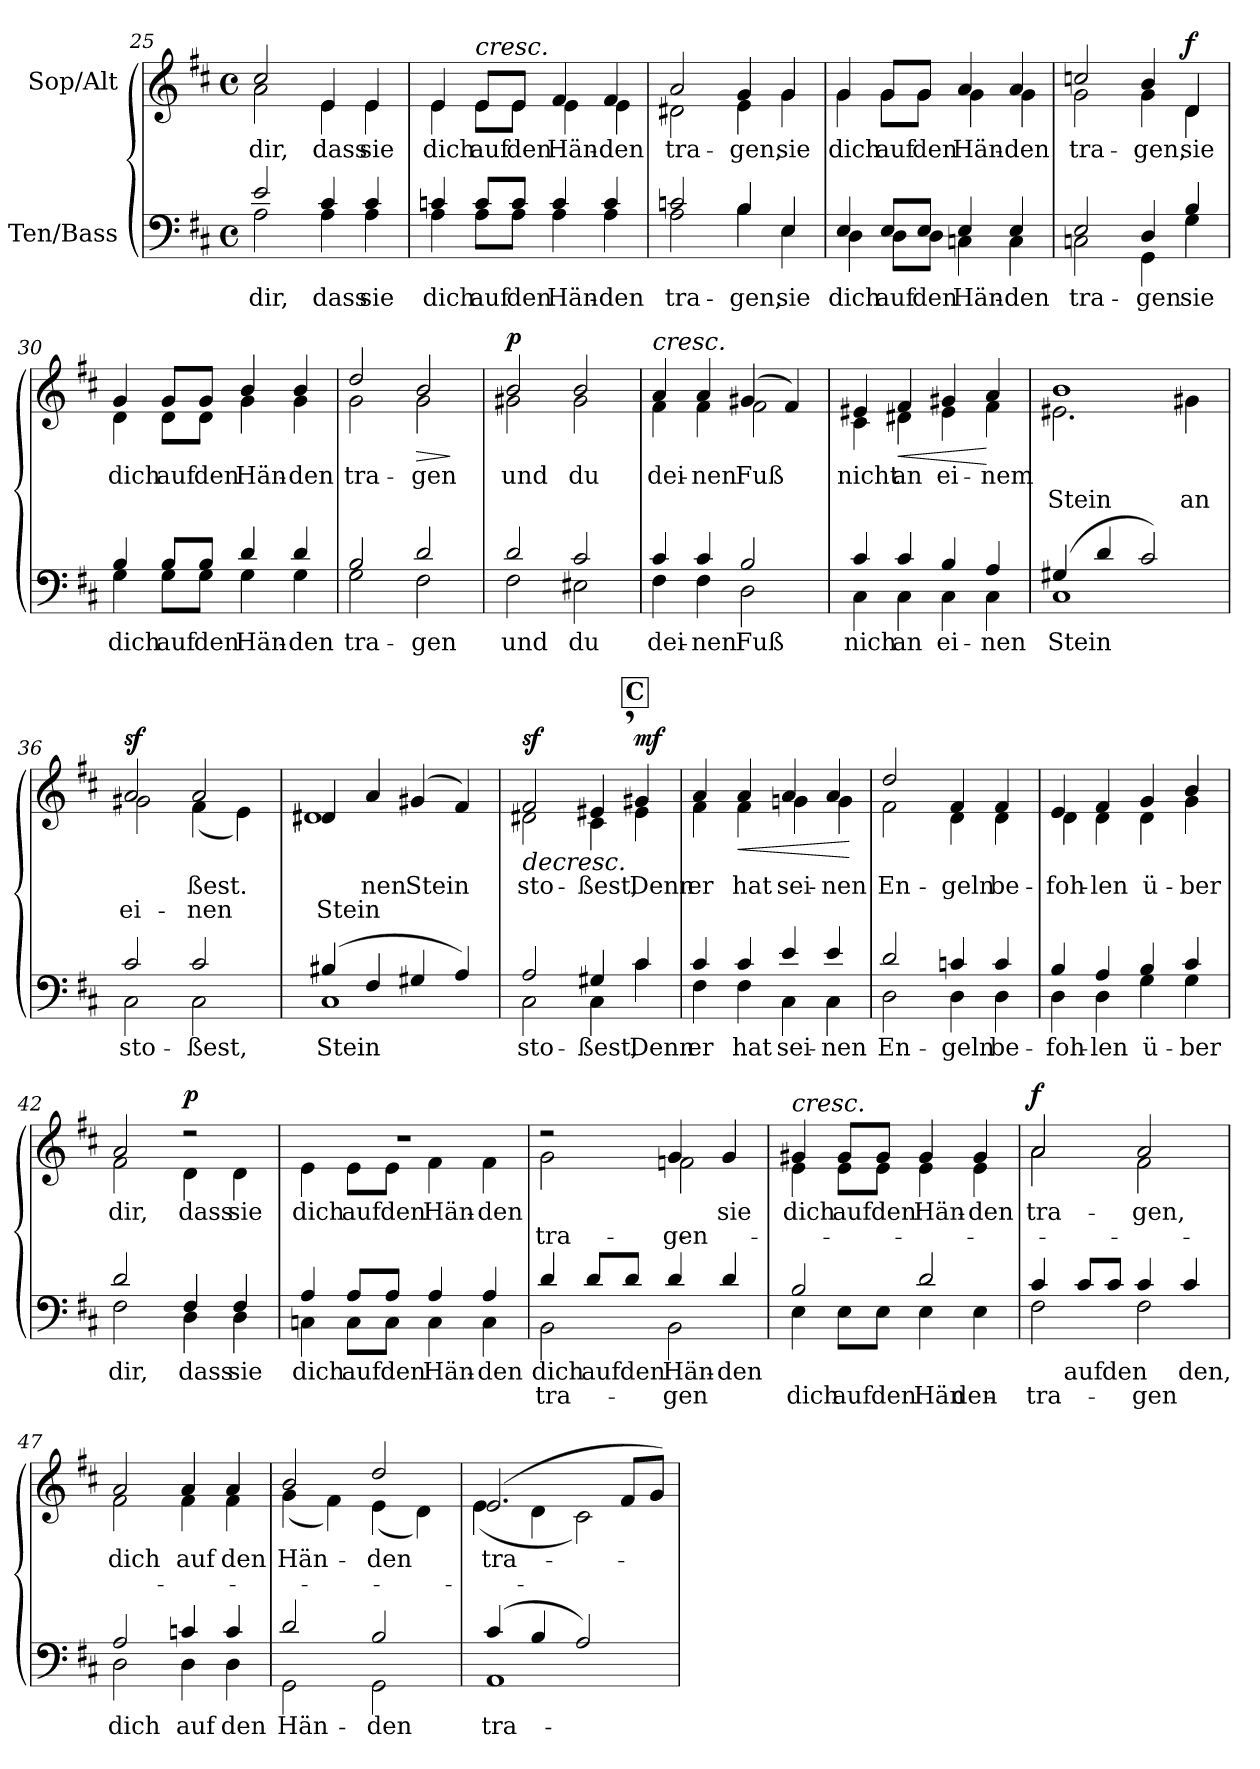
**kern	**text	**text	**kern	**text	**text	**dynam
*part2	*part2	*part2	*part1	*part1	*part1	*part1
*staff2	*staff2	*staff2	*staff1	*staff1	*staff1	*staff1
*I"Ten/Bass	*	*	*I"Sop/Alt	*	*	*
*clefF4	*	*	*clefG2	*	*	*
*k[f#c#]	*	*	*k[f#c#]	*	*	*
*M4/4	*	*	*M4/4	*	*	*
*met(c)	*	*	*met(c)	*	*	*
=25	=25	=25	=25	=25	=25	=25
!	!LO:LY:b	!	!	!LO:LY:b	!	!
*^	*	*	*^	*	*	*
2e/	2A\	dir,	.	2cc#/	2a\	dir,	.	.
!	!	!LO:LY:b	!	!	!	!LO:LY:b	!	!
4c#/	4A\	dass	.	4e/	4e\	dass	.	.
!	!	!LO:LY:b	!	!	!	!LO:LY:b	!	!
4c#/	4A\	sie	.	4e/	4e\	sie	.	.
!!LO:PB:g=z	!!
=26	=26	=26	=26	=26	=26	=26	=26	=26
!	!	!LO:LY:b	!	!	!	!LO:LY:b	!	!
4cn/	4A\	dich	.	4e/	4e\	dich	.	.
!	!	!	!	!LO:TX:a:i:t=cresc.	!	!	!	!
!	!	!LO:LY:b	!	!	!	!LO:LY:b	!	!
8c/L	8A\L	auf	.	8e/L	8e\L	auf	.	.
!	!	!LO:LY:b	!	!	!	!LO:LY:b	!	!
8c/J	8A\J	den	.	8e/J	8e\J	den	.	.
!	!	!LO:LY:b	!	!	!	!LO:LY:b	!	!
4c/	4A\	Hän-	.	4f#/	4e\	Hän-	.	.
!	!	!LO:LY:b	!	!	!	!LO:LY:b	!	!
4c/	4A\	-den	.	4f#/	4e\	-den	.	.
=27	=27	=27	=27	=27	=27	=27	=27	=27
!	!	!LO:LY:b	!	!	!	!LO:LY:b	!	!
2cn/	2A\	tra-	.	2a/	2d#X\	tra-	.	.
!	!	!LO:LY:b	!	!	!	!LO:LY:b	!	!
4B/	4B\	-gen,	.	4g/	4e\	-gen,	.	.
!	!	!LO:LY:b	!	!	!	!LO:LY:b	!	!
4E/	4E\	sie	.	4g/	4g\	sie	.	.
=28	=28	=28	=28	=28	=28	=28	=28	=28
!	!	!LO:LY:b	!	!	!	!LO:LY:b	!	!
4E/	4D\	dich	.	4g/	4g\	dich	.	.
!	!	!LO:LY:b	!	!	!	!LO:LY:b	!	!
8E/L	8D\L	auf	.	8g/L	8g\L	auf	.	.
!	!	!LO:LY:b	!	!	!	!LO:LY:b	!	!
8E/J	8D\J	den	.	8g/J	8g\J	den	.	.
!	!	!LO:LY:b	!	!	!	!LO:LY:b	!	!
4E/	4Cn\	Hän-	.	4a/	4g\	Hän-	.	.
!	!	!LO:LY:b	!	!	!	!LO:LY:b	!	!
4E/	4C\	-den	.	4a/	4g\	-den	.	.
=29	=29	=29	=29	=29	=29	=29	=29	=29
!	!	!LO:LY:b	!	!	!	!LO:LY:b	!	!
2E/	2Cn\	tra-	.	2ccn/	2g\	tra-	.	.
!	!	!LO:LY:b	!	!	!	!LO:LY:b	!	!
4D/	4GG\	-gen	.	4b/	4g\	-gen,	.	.
!	!	!LO:LY:b	!	!	!	!LO:LY:b	!	!LO:DY:a
4B/	4G\	sie	.	4d/	4d\	sie	.	f
!!LO:LB:g=z	!!
=30	=30	=30	=30	=30	=30	=30	=30	=30
!	!	!LO:LY:b	!	!	!	!LO:LY:b	!	!
4B/	4G\	dich	.	4g/	4d\	dich	.	.
!	!	!LO:LY:b	!	!	!	!LO:LY:b	!	!
8B/L	8G\L	auf	.	8g/L	8d\L	auf	.	.
!	!	!LO:LY:b	!	!	!	!LO:LY:b	!	!
8B/J	8G\J	den	.	8g/J	8d\J	den	.	.
!	!	!LO:LY:b	!	!	!	!LO:LY:b	!	!
4d/	4G\	Hän-	.	4b/	4g\	Hän-	.	.
!	!	!LO:LY:b	!	!	!	!LO:LY:b	!	!
4d/	4G\	-den	.	4b/	4g\	-den	.	.
=31	=31	=31	=31	=31	=31	=31	=31	=31
!	!	!LO:LY:b	!	!	!	!LO:LY:b	!	!
2B/	2G\	tra-	.	2dd/	2g\	tra-	.	.
!	!	!LO:LY:b	!	!	!	!LO:LY:b	!	!LO:HP:b
2d/	2F#\	-gen	.	2b/	2g\	-gen	.	>
*v	*v	*	*	*	*	*	*	*
*	*	*	*v	*v	*	*	*
.	.	.	.	.	.	]
=32	=32	=32	=32	=32	=32	=32
*^	*	*	*	*	*	*
!	!	!LO:LY:b	!	!	!LO:LY:b	!	!LO:DY:a
*	*	*	*	*^	*	*	*
2d/	2F#\	und	.	2b/	2g#X\	und	.	p
!	!	!LO:LY:b	!	!	!	!LO:LY:b	!	!
2c#/	2E#X\	du	.	2b/	2g#\	du	.	.
=33	=33	=33	=33	=33	=33	=33	=33	=33
!	!	!	!	!LO:TX:a:i:t=cresc.	!	!	!	!
!	!	!LO:LY:b	!	!	!	!LO:LY:b	!	!
4c#/	4F#\	dei-	.	4a/	4f#\	dei-	.	.
!	!	!LO:LY:b	!	!	!	!LO:LY:b	!	!
4c#/	4F#\	-nen	.	4a/	4f#\	-nen	.	.
!	!	!LO:LY:b	!	!	!	!LO:LY:b	!	!
2B/	2D\	Fuß	.	(>4g#X/	2f#\	Fuß	.	.
.	.	.	.	4f#/)	.	.	.	.
=34	=34	=34	=34	=34	=34	=34	=34	=34
!	!	!LO:LY:b	!	!	!	!LO:LY:b	!	!
4c#/	4C#\	nich	.	4e#X/	4c#\	nicht	.	.
!	!	!LO:LY:b	!	!	!	!LO:LY:b	!	!LO:HP:b
4c#/	4C#\	an	.	4f#/	4d#X\	an	.	<
!	!	!LO:LY:b	!	!	!	!LO:LY:b	!	!
4B/	4C#\	ei-	.	4g#X/	4e#\	ei-	.	.
!	!	!LO:LY:b	!	!	!	!LO:LY:b	!	!
4A/	4C#\	-nen	.	4a/	4f#\	-nem	.	[
!!LO:LB:g=z	!!
=35	=35	=35	=35	=35	=35	=35	=35	=35
!	!	!LO:LY:b	!	!	!	!LO:LY:b	!	!
!	!	!	!	!	!	!	!LO:LY:b	!
(>4G#X/	1C#	Stein	.	1b	2.e#X\	.	Stein	.
4d/	.	.	.	.	.	.	.	.
2c#/)	.	.	.	.	.	.	.	.
!	!	!	!	!	!	!	!LO:LY:b	!
.	.	.	.	.	4g#X\	.	an	.
=36	=36	=36	=36	=36	=36	=36	=36	=36
!	!	!LO:LY:b	!	!	!	!LO:LY:b	!	!
!	!	!	!	!	!	!	!LO:LY:b	!LO:DY:a
2c#/	2C#\	sto-	.	2a/	2g#X\	.	ei-	sf
!	!	!LO:LY:b	!	!	!	!LO:LY:b	!LO:LY:b	!
2c#/	2C#\	-ßest,	.	2a/	(<4f#\	ßest.	-nen	.
.	.	.	.	.	4e\)	.	.	.
=37	=37	=37	=37	=37	=37	=37	=37	=37
!	!	!LO:LY:b	!	!	!	!LO:LY:b	!	!
!	!	!	!	!	!	!	!LO:LY:b	!
(>4B#X/	1C#	Stein	.	4d#X/	1d#	.	Stein	.
!	!	!	!	!	!	!LO:LY:b	!	!
4F#/	.	.	.	4a/	.	-nen	.	.
!	!	!	!	!	!	!LO:LY:b	!	!
4G#X/	.	.	.	(>4g#X/	.	Stein	.	.
4A/)	.	.	.	4f#/)	.	.	.	.
!!LO:REH:place=s1:a:B:fs=14:t=C:qo=3	!!
=38	=38	=38	=38	=38	=38	=38	=38	=38
!	!	!LO:LY:b	!	!	!	!LO:LY:b	!	!LO:HP:b
!	!	!	!	!	!	!	!	!LO:DY:n=1:a
2A/	2C#\	sto-	.	2f#/	2d#X\	-sto-	.	> sf
!	!	!LO:LY:b	!	!	!	!LO:LY:b	!	!
4G#X/	4C#\	-ßest,	.	4e#X,/	4c#\	-ßest,	.	.
!	!	!LO:LY:b	!	!	!	!LO:LY:b	!	!LO:DY:n=2:a
4c#/	4c#\	Denn	.	4g#X/	4e#\	Denn	.	mf
*v	*v	*	*	*	*	*	*	*
*	*	*	*v	*v	*	*	*
.	.	.	.	.	.	]
=39	=39	=39	=39	=39	=39	=39
*^	*	*	*	*	*	*
!	!	!LO:LY:b	!	!	!LO:LY:b	!	!
*	*	*	*	*^	*	*	*
4c#/	4F#\	er	.	4a/	4f#\	er	.	.
!	!	!LO:LY:b	!	!	!	!LO:LY:b	!	!LO:HP:b
4c#/	4F#\	hat	.	4a/	4f#\	hat	.	<
!	!	!LO:LY:b	!	!	!	!LO:LY:b	!	!
4e/	4C#\	sei-	.	4a/	4gn\	sei-	.	.
!	!	!LO:LY:b	!	!	!	!LO:LY:b	!	!
4e/	4C#\	-nen	.	4a/	4g\	-nen	.	.
*v	*v	*	*	*	*	*	*	*
*	*	*	*v	*v	*	*	*
.	.	.	.	.	.	[
!!LO:LB:g=z
=40	=40	=40	=40	=40	=40	=40
*^	*	*	*	*	*	*
!	!	!LO:LY:b	!	!	!LO:LY:b	!	!
*	*	*	*	*^	*	*	*
2d/	2D\	En-	.	2dd/	2f#\	En-	.	.
!	!	!LO:LY:b	!	!	!	!LO:LY:b	!	!
4cn/	4D\	-geln	.	4f#/	4d\	-geln	.	.
!	!	!LO:LY:b	!	!	!	!LO:LY:b	!	!
4c/	4D\	be-	.	4f#/	4d\	be-	.	.
=41	=41	=41	=41	=41	=41	=41	=41	=41
!	!	!LO:LY:b	!	!	!	!LO:LY:b	!	!
4B/	4D\	-foh-	.	4e/	4d\	-foh-	.	.
!	!	!LO:LY:b	!	!	!	!LO:LY:b	!	!
4A/	4D\	-len	.	4f#/	4d\	-len	.	.
!	!	!LO:LY:b	!	!	!	!LO:LY:b	!	!
4B/	4G\	ü-	.	4g/	4d\	ü-	.	.
!	!	!LO:LY:b	!	!	!	!LO:LY:b	!	!
4c#/	4G\	-ber	.	4b/	4g\	-ber	.	.
=42	=42	=42	=42	=42	=42	=42	=42	=42
!	!	!LO:LY:b	!	!	!	!LO:LY:b	!	!
2d/	2F#\	dir,	.	2a/	2f#\	dir,	.	.
!	!	!LO:LY:b	!	!	!	!LO:LY:b	!	!LO:DY:a
4F#/	4D\	dass	.	2r	4d\	dass	.	p
!	!	!LO:LY:b	!	!	!	!LO:LY:b	!	!
4F#/	4D\	sie	.	.	4d\	sie	.	.
=43	=43	=43	=43	=43	=43	=43	=43	=43
!	!	!LO:LY:b	!	!	!	!LO:LY:b	!	!
4A/	4Cn\	dich	.	1r	4e\	dich	.	.
!	!	!LO:LY:b	!	!	!	!LO:LY:b	!	!
8A/L	8C\L	auf	.	.	8e\L	auf	.	.
!	!	!LO:LY:b	!	!	!	!LO:LY:b	!	!
8A/J	8C\J	den	.	.	8e\J	den	.	.
!	!	!LO:LY:b	!	!	!	!LO:LY:b	!	!
4A/	4C\	Hän-	.	.	4f#\	Hän-	.	.
!	!	!LO:LY:b	!	!	!	!LO:LY:b	!	!
4A/	4C\	-den	.	.	4f#\	-den	.	.
!!LO:LB:g=z	!!
=44	=44	=44	=44	=44	=44	=44	=44	=44
!	!	!LO:LY:b	!LO:LY:b	!	!	!	!LO:LY:b	!
4d/	2BB\	dich	tra-	2r	2g\	.	tra-	.
!	!	!LO:LY:b	!	!	!	!	!	!
8d/L	.	auf	.	.	.	.	.	.
!	!	!LO:LY:b	!	!	!	!	!	!
8d/J	.	den	.	.	.	.	.	.
!	!	!LO:LY:b	!LO:LY:b	!	!	!LO:LY:b	!	!
!	!	!	!	!	!	!	!LO:LY:b	!
4d/	2BB\	Hän-	-gen	4g/	2fn\	.	-gen	.
!	!	!LO:LY:b	!	!	!	!LO:LY:b	!	!
4d/	.	-den	.	4g/	.	sie	.	.
=45	=45	=45	=45	=45	=45	=45	=45	=45
!	!	!	!	!LO:TX:a:i:t=cresc.	!	!	!	!
!	!	!LO:LY:b	!	!	!	!	!	!
!	!	!	!LO:LY:b	!	!	!LO:LY:b	!	!
2B/	4E\	.	dich	4g#X/	4e\	dich	.	.
!	!	!	!LO:LY:b	!	!	!LO:LY:b	!	!
.	8E\L	.	auf	8g#/L	8e\L	auf	.	.
!	!	!	!LO:LY:b	!	!	!LO:LY:b	!	!
.	8E\J	.	den	8g#/J	8e\J	den	.	.
!	!	!LO:LY:b	!	!	!	!	!	!
!	!	!	!LO:LY:b	!	!	!LO:LY:b	!	!
2d/	4E\	.	Hän-	4g#/	4e\	Hän-	.	.
!	!	!	!LO:LY:b	!	!	!LO:LY:b	!	!
.	4E\	.	-den	4g#/	4e\	-den	.	.
=46	=46	=46	=46	=46	=46	=46	=46	=46
!	!	!LO:LY:b	!	!	!	!	!	!
!	!	!	!LO:LY:b	!	!	!LO:LY:b	!	!LO:DY:a
4c#/	2F#\	.	tra-	2a/	2a\	tra-	.	f
!	!	!LO:LY:b	!	!	!	!	!	!
8c#/L	.	auf	.	.	.	.	.	.
!	!	!LO:LY:b	!	!	!	!	!	!
8c#/J	.	den	.	.	.	.	.	.
!	!	!LO:LY:b	!	!	!	!	!	!
!	!	!	!LO:LY:b	!	!	!LO:LY:b	!	!
4c#/	2F#\	.	-gen	2a/	2f#\	-gen,	.	.
!	!	!LO:LY:b	!	!	!	!	!	!
4c#/	.	-den,	.	.	.	.	.	.
=47	=47	=47	=47	=47	=47	=47	=47	=47
!	!	!LO:LY:b	!	!	!	!LO:LY:b	!	!
2A/	2D\	dich	.	2a/	2f#\	dich	.	.
!	!	!LO:LY:b	!	!	!	!LO:LY:b	!	!
4cn/	4D\	auf	.	4a/	4f#\	auf	.	.
!	!	!LO:LY:b	!	!	!	!LO:LY:b	!	!
4c/	4D\	den	.	4a/	4f#\	den	.	.
!!LO:PB:g=z	!!
=48	=48	=48	=48	=48	=48	=48	=48	=48
!	!	!LO:LY:b	!	!	!	!LO:LY:b	!	!
2d/	2GG\	Hän-	.	2b/	(<4g\	Hän-	.	.
.	.	.	.	.	4f#\)	.	.	.
!	!	!LO:LY:b	!	!	!	!LO:LY:b	!	!
2B/	2GG\	-den	.	2dd/	(<4e\	-den	.	.
.	.	.	.	.	4d\)	.	.	.
=49	=49	=49	=49	=49	=49	=49	=49	=49
!	!	!LO:LY:b	!	!	!	!LO:LY:b	!	!
(>4c#/	1AA	tra-	.	(>2.e/	(<4e\	tra-	.	.
4B/	.	.	.	.	4d\	.	.	.
2A/)	.	.	.	.	2c#\)	.	.	.
.	.	.	.	8f#/L	.	.	.	.
.	.	.	.	8g/J)	.	.	.	.
*v	*v	*	*	*	*	*	*	*
*	*	*	*v	*v	*	*	*
=	=	=	=	=	=	=
*-	*-	*-	*-	*-	*-	*-
